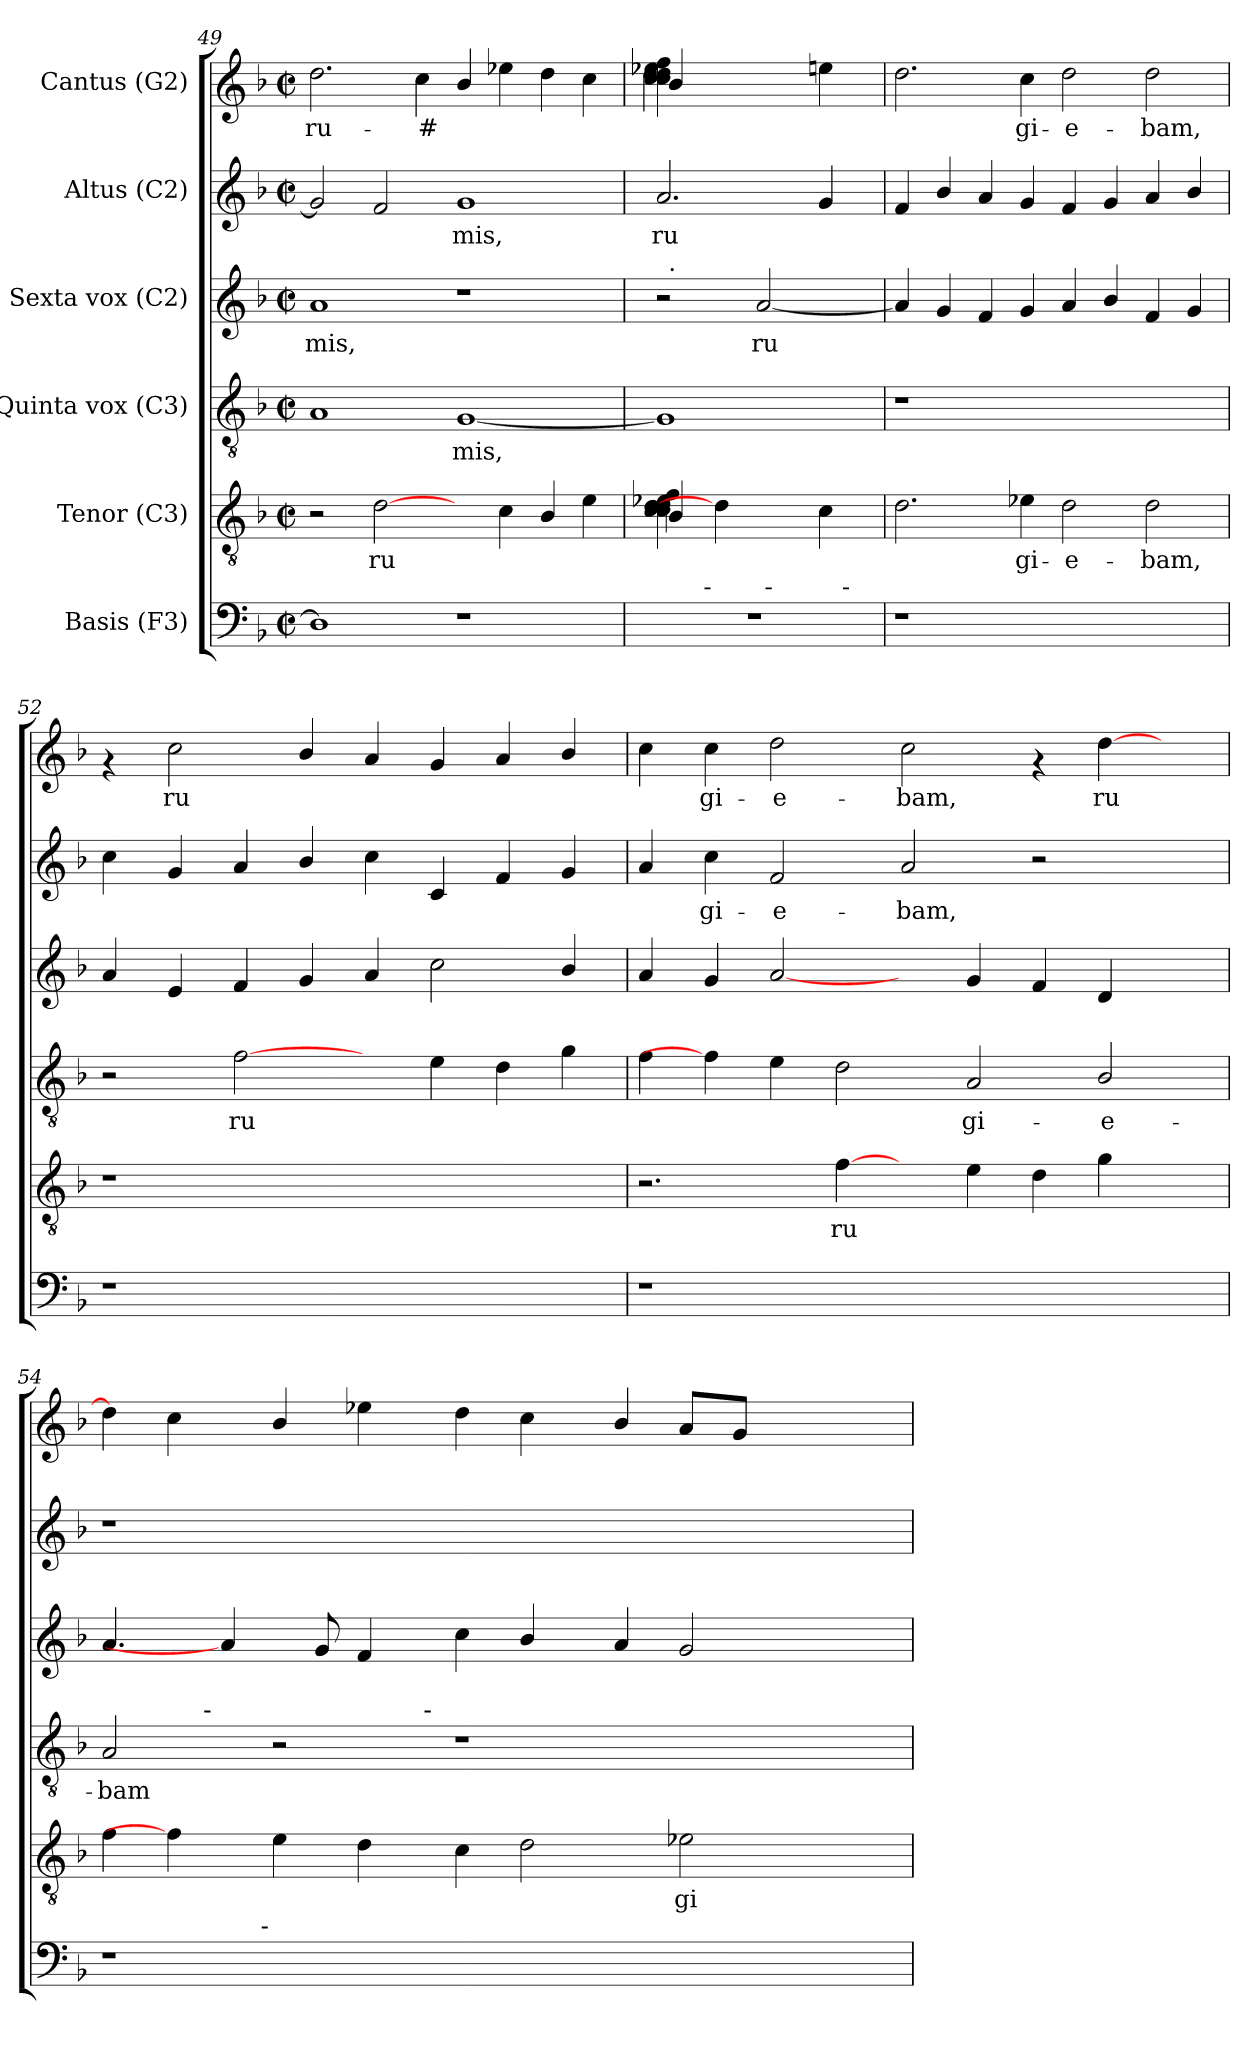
**kern	**text	**kern	**text	**kern	**text	**kern	**text	**kern	**text	**kern	**text
*part6	*part6	*part5	*part5	*part4	*part4	*part3	*part3	*part2	*part2	*part1	*part1
*staff6	*staff6	*staff5	*staff5	*staff4	*staff4	*staff3	*staff3	*staff2	*staff2	*staff1	*staff1
*I"Basis (F3)	*	*I"Tenor (C3)	*	*I"Quinta vox (C3)	*	*I"Sexta vox (C2)	*	*I"Altus (C2)	*	*I"Cantus (G2)	*
*clefF4	*	*clefGv2	*	*clefGv2	*	*clefG2	*	*clefG2	*	*clefG2	*
*k[b-]	*	*k[b-]	*	*k[b-]	*	*k[b-]	*	*k[b-]	*	*k[b-]	*
*F:	*	*F:	*	*F:	*	*F:	*	*F:	*	*F:	*
*M2/2	*	*M2/2	*	*M2/2	*	*M2/2	*	*M2/2	*	*M2/2	*
*met(c|)	*	*met(c|)	*	*met(c|)	*	*met(c|)	*	*met(c|)	*	*met(c|)	*
=49	=49	=49	=49	=49	=49	=49	=49	=49	=49	=49	=49
!	!LO:LY:b:cj	!	!	!	!LO:LY:b:cj	!	!LO:LY:b:cj	!	!LO:LY:b:cj	!	!LO:LY:b:cj
1D]	.	2r	.	1A	--	1a	-mis,	2g/]	--	2.dd\	ru-
!	!	!	!LO:LY:b:cj	!	!	!	!	!	!LO:LY:b:cj	!	!
.	.	[2d\	ru-	.	.	.	.	2f/	--	.	.
!	!	!	!	!	!	!	!	!	!	!	!LO:LY:b:cj
.	.	.	.	.	.	.	.	.	.	4cc\	-#-
!	!	!	!	!	!LO:LY:b:cj	!	!	!	!LO:LY:b:cj	!	!LO:LY:b:cj
1r	.	4ryy	.	[>1G	-mis,	1r	.	1g	-mis,	4b-/	--
!	!	!	!LO:LY:b:cj	!	!	!	!	!	!	!	!LO:LY:b:cj
.	.	4c\	--	.	.	.	.	.	.	4ee-\	--
!	!	!	!LO:LY:b:cj	!	!	!	!	!	!	!	!LO:LY:b:cj
.	.	4B-/	--	.	.	.	.	.	.	4dd\	--
!	!	!	!LO:LY:b:cj	!	!	!	!	!	!	!	!LO:LY:b:cj
.	.	4e\	--	.	.	.	.	.	.	4cc\	--
!!LO:PB:g=z
=50	=50	=50	=50	=50	=50	=50	=50	=50	=50	=50	=50
*	*	*^	*	*	*	*	*	*	*	*	*
*	*	*	*^	*	*	*	*	*	*	*	*	*
!	!	!	!	!	!LO:LY:b:cj	!	!LO:LY:b:cj	!	!	!	!LO:LY:b:cj	!	!LO:LY:b:cj
*^	*	*	*	*	*	*	*	*^	*	*	*	*^	*
*	*^	*	*	*	*	*	*	*	*	*	*	*	*	*	*^	*
*	*	*^	*	*	*	*	*	*	*	*	*	*	*	*	*	*	*	*
1r	8..ryy	2ryy	2ryy	.	4e-\ 4d\ 4d\ 4c\ 4c\	4B-/	4f\	--	1G]	.	2r	32ryy	.	2.a/	ru-	4ff\ 4ee-\ 4dd\ 4cc\ 4cc\	4b-/	4dd\	--
!	!	!	!	!	!	!	!	!	!	!	!	!LO:TX:a:t=.	!	!	!	!	!	!	!
.	.	.	.	.	.	.	.	.	.	.	.	2ryy	.	.	.	.	.	.	.
!	!LO:TX:a:t=-	!	!	!	!	!	!	!	!	!	!	!	!	!	!	!	!	!	!
.	2ryy	.	.	.	.	.	.	.	.	.	.	.	.	.	.	.	.	.	.
.	.	.	.	.	4d\]	2.ryy	2.ryy	.	.	.	.	.	.	.	.	2ryy	2.ryy	2.ryy	.
!	!	!	!	!	!	!	!	!	!	!	!	!	!LO:LY:b:cj	!	!	!	!	!	!
.	.	64ryy	4ryy	.	4ryy	.	.	.	.	.	[<2a/	.	ru-	.	.	.	.	.	.
!	!	!LO:TX:a:t=-	!	!	!	!	!	!	!	!	!	!	!	!	!	!	!	!	!
.	.	4ryy	.	.	.	.	.	.	.	.	.	.	.	.	.	.	.	.	.
.	.	.	.	.	.	.	.	.	.	.	.	4...ryy	.	.	.	.	.	.	.
.	4ryy	.	.	.	.	.	.	.	.	.	.	.	.	.	.	.	.	.	.
!	!	!	!	!	!	!	!	!LO:LY:b:cj	!	!	!	!	!	!	!LO:LY:b:cj	!	!	!	!LO:LY:b:cj
.	.	.	16ryy	.	4c\	.	.	--	.	.	.	.	.	4g/	--	4een\	.	.	--
.	.	8...ryy	.	.	.	.	.	.	.	.	.	.	.	.	.	.	.	.	.
!	!	!	!LO:TX:a:t=-	!	!	!	!	!	!	!	!	!	!	!	!	!	!	!	!
.	.	.	8.ryy	.	.	.	.	.	.	.	.	.	.	.	.	.	.	.	.
.	32ryy	.	.	.	.	.	.	.	.	.	.	.	.	.	.	.	.	.	.
=51	=51	=51	=51	=51	=51	=51	=51	=51	=51	=51	=51	=51	=51	=51	=51	=51	=51	=51	=51
!	!	!	!	!	!	!	!	!LO:LY:b:cj	!	!	!	!	!LO:LY:b:cj	!	!LO:LY:b:cj	!	!	!	!LO:LY:b:cj
*v	*v	*v	*v	*	*	*	*	*	*	*	*v	*v	*	*	*	*v	*v	*v	*
*	*	*v	*v	*v	*	*	*	*	*	*	*	*	*
1r	.	2.d\	--	1r	.	4a/]	--	4f/	--	2.dd\	--
!	!	!	!	!	!	!	!LO:LY:b:cj	!	!LO:LY:b:cj	!	!
.	.	.	.	.	.	4g/	--	4b-/	--	.	.
!	!	!	!	!	!	!	!LO:LY:b:cj	!	!LO:LY:b:cj	!	!
.	.	.	.	.	.	4f/	--	4a/	--	.	.
!	!	!	!LO:LY:b:cj	!	!	!	!LO:LY:b:cj	!	!LO:LY:b:cj	!	!LO:LY:b:cj
.	.	4e-X\	-gi-	.	.	4g/	--	4g/	--	4cc\	-gi-
!	!	!	!LO:LY:b:cj	!	!	!	!LO:LY:b:cj	!	!LO:LY:b:cj	!	!LO:LY:b:cj
1ryy	.	2d\	-e-	1ryy	.	4a/	--	4f/	--	2dd\	-e-
!	!	!	!	!	!	!	!LO:LY:b:cj	!	!LO:LY:b:cj	!	!
.	.	.	.	.	.	4b-/	--	4g/	--	.	.
!	!	!	!LO:LY:b:cj	!	!	!	!LO:LY:b:cj	!	!LO:LY:b:cj	!	!LO:LY:b:cj
.	.	2d\	-bam,	.	.	4f/	--	4a/	--	2dd\	-bam,
!	!	!	!	!	!	!	!LO:LY:b:cj	!	!LO:LY:b:cj	!	!
.	.	.	.	.	.	4g/	--	4b-/	--	.	.
=52	=52	=52	=52	=52	=52	=52	=52	=52	=52	=52	=52
!	!	!	!	!	!	!	!LO:LY:b:cj	!	!LO:LY:b:cj	!	!
1r	.	1r	.	2r	.	4a/	--	4cc\	--	4rf	.
!	!	!	!	!	!	!	!LO:LY:b:cj	!	!LO:LY:b:cj	!	!LO:LY:b:cj
.	.	.	.	.	.	4e/	--	4g/	--	2cc\	ru-
!	!	!	!	!	!LO:LY:b:cj	!	!LO:LY:b:cj	!	!LO:LY:b:cj	!	!
.	.	.	.	[2f\	ru-	4f/	--	4a/	--	.	.
!	!	!	!	!	!	!	!LO:LY:b:cj	!	!LO:LY:b:cj	!	!LO:LY:b:cj
.	.	.	.	.	.	4g/	--	4b-/	--	4b-/	--
!	!	!	!	!	!	!	!LO:LY:b:cj	!	!LO:LY:b:cj	!	!LO:LY:b:cj
1ryy	.	1ryy	.	4ryy	.	4a/	--	4cc\	--	4a/	--
!	!	!	!	!	!LO:LY:b:cj	!	!LO:LY:b:cj	!	!LO:LY:b:cj	!	!LO:LY:b:cj
.	.	.	.	4e\	--	2cc\	--	4c/	--	4g/	--
!	!	!	!	!	!LO:LY:b:cj	!	!	!	!LO:LY:b:cj	!	!LO:LY:b:cj
.	.	.	.	4d\	--	.	.	4f/	--	4a/	--
!	!	!	!	!	!LO:LY:b:cj	!	!LO:LY:b:cj	!	!LO:LY:b:cj	!	!LO:LY:b:cj
.	.	.	.	4g\	--	4b-/	--	4g/	--	4b-/	--
=53	=53	=53	=53	=53	=53	=53	=53	=53	=53	=53	=53
!	!	!	!	!	!LO:LY:b:cj	!	!LO:LY:b:cj	!	!LO:LY:b:cj	!	!LO:LY:b:cj
1r	.	2.r	.	4f\	--	4a/	--	4a/	--	4cc\	--
!	!	!	!	!	!	!	!LO:LY:b:cj	!	!LO:LY:b:cj	!	!LO:LY:b:cj
.	.	.	.	4f\]	.	4g/	--	4cc\	-gi-	4cc\	-gi-
!	!	!	!	!	!LO:LY:b:cj	!	!LO:LY:b:cj	!	!LO:LY:b:cj	!	!LO:LY:b:cj
.	.	.	.	4e\	--	[2a/	--	2f/	-e-	2dd\	-e-
!	!	!	!LO:LY:b:cj	!	!LO:LY:b:cj	!	!	!	!	!	!
.	.	[4f\	ru-	2d\	--	.	.	.	.	.	.
!	!	!	!	!	!	!	!	!	!LO:LY:b:cj	!	!LO:LY:b:cj
1ryy	.	4ryy	.	.	.	4ryy	.	2a/	-bam,	2cc\	-bam,
!	!	!	!LO:LY:b:cj	!	!LO:LY:b:cj	!	!LO:LY:b:cj	!	!	!	!
.	.	4e\	--	2A/	-gi-	4g/	--	.	.	.	.
!	!	!	!LO:LY:b:cj	!	!	!	!LO:LY:b:cj	!	!	!	!
.	.	4d\	--	.	.	4f/	--	2r	.	4rf	.
!	!	!	!LO:LY:b:cj	!	!LO:LY:b:cj	!	!LO:LY:b:cj	!	!	!	!LO:LY:b:cj
.	.	4g\	--	2B-/	-e-	4d/	--	.	.	[<4dd\	ru-
4ryy	.	4ryy	.	.	.	4ryy	.	4ryy	.	4ryy	.
!!LO:PB:g=z
=54	=54	=54	=54	=54	=54	=54	=54	=54	=54	=54	=54
!	!	!	!LO:LY:b:cj	!	!LO:LY:b:cj	!	!LO:LY:b:cj	!	!	!	!LO:LY:b:cj
*^	*	*	*	*^	*	*	*	*	*	*	*
*	*	*	*	*	*	*^	*	*	*	*	*	*	*
1r	4ryy	.	4f\	--	2A/	4ryy	2ryy	-bam	4.a/	--	1r	.	4dd\]	--
!	!	!	!	!	!	!	!	!	!	!	!	!	!	!LO:LY:b:cj
.	8...ryy	.	4f\]	.	.	16.ryy	.	.	.	.	.	.	4cc\	--
!	!	!	!	!	!	!LO:TX:a:t=-	!	!	!	!	!	!	!	!
.	.	.	.	.	.	1ryy	.	.	.	.	.	.	.	.
.	.	.	.	.	.	.	.	.	4a/]	.	.	.	.	.
!	!LO:TX:a:t=-	!	!	!	!	!	!	!	!	!	!	!	!	!
.	1ryy	.	.	.	.	.	.	.	.	.	.	.	.	.
!	!	!	!	!LO:LY:b:cj	!	!	!	!	!	!	!	!	!	!LO:LY:b:cj
.	.	.	4e\	--	2r	.	4ryy	.	.	.	.	.	4b-/	--
!	!	!	!	!	!	!	!	!	!	!LO:LY:b:cj	!	!	!	!
.	.	.	.	.	.	.	.	.	8g/	--	.	.	.	.
!	!	!	!	!LO:LY:b:cj	!	!	!	!	!	!LO:LY:b:cj	!	!	!	!LO:LY:b:cj
.	.	.	4d\	--	.	.	8ryy	.	4f/	--	.	.	4ee-\	--
.	.	.	.	.	.	.	32.ryy	.	.	.	.	.	.	.
!	!	!	!	!	!	!	!LO:TX:a:t=-	!	!	!	!	!	!	!
.	.	.	.	.	.	.	1ryy	.	.	.	.	.	.	.
!	!	!	!	!LO:LY:b:cj	!	!	!	!	!	!LO:LY:b:cj	!	!	!	!LO:LY:b:cj
1ryy	.	.	4c\	--	1r	.	.	.	4cc\	--	1ryy	.	4dd\	--
!	!	!	!	!LO:LY:b:cj	!	!	!	!	!	!LO:LY:b:cj	!	!	!	!LO:LY:b:cj
.	.	.	2d\	--	.	.	.	.	4b-/	--	.	.	4cc\	--
.	.	.	.	.	.	2ryy	.	.	.	.	.	.	.	.
.	2ryy	.	.	.	.	.	.	.	.	.	.	.	.	.
!	!	!	!	!	!	!	!	!	!	!LO:LY:b:cj	!	!	!	!LO:LY:b:cj
.	.	.	.	.	.	.	.	.	4a/	--	.	.	4b-/	--
!	!	!	!	!LO:LY:b:cj	!	!	!	!	!	!LO:LY:b:cj	!	!	!	!LO:LY:b:cj
.	.	.	2e-X\	-gi-	.	.	.	.	2g/	--	.	.	8a/L	--
.	.	.	.	.	.	4ryy	.	.	.	.	.	.	.	.
!	!	!	!	!	!	!	!	!	!	!	!	!	!	!LO:LY:b:cj
.	.	.	.	.	.	.	.	.	.	.	.	.	8g/J	--
.	.	.	.	.	.	.	4ryy	.	.	.	.	.	.	.
.	4ryy	.	.	.	.	.	.	.	.	.	.	.	.	.
4ryy	.	.	.	.	4ryy	.	.	.	.	.	4ryy	.	4ryy	.
.	.	.	.	.	.	8ryy	.	.	.	.	.	.	.	.
.	.	.	.	.	.	.	16ryy	.	.	.	.	.	.	.
.	.	.	.	.	.	32ryy	.	.	.	.	.	.	.	.
.	64ryy	.	.	.	.	.	64ryy	.	.	.	.	.	.	.
*v	*v	*	*	*	*v	*v	*v	*	*	*	*	*	*	*
=	=	=	=	=	=	=	=	=	=	=	=
*-	*-	*-	*-	*-	*-	*-	*-	*-	*-	*-	*-
